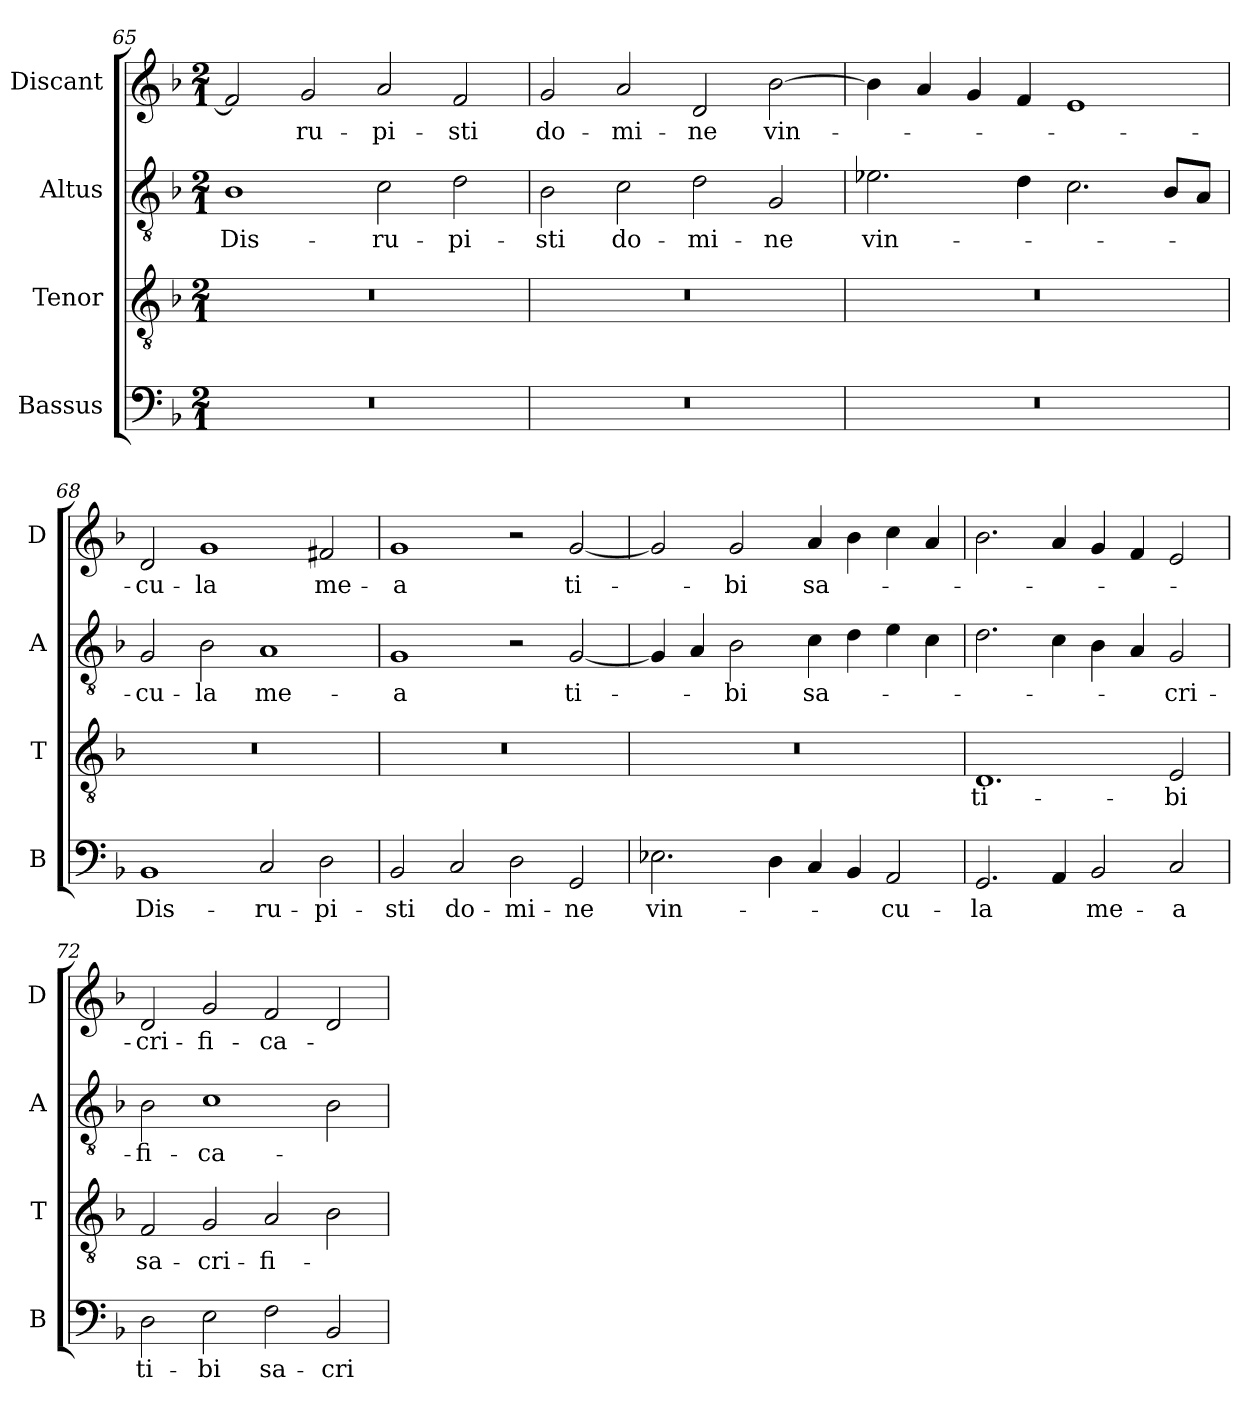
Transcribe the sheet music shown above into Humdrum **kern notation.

**kern	**text	**kern	**text	**kern	**text	**kern	**text
*part4	*part4	*part3	*part3	*part2	*part2	*part1	*part1
*staff4	*staff4	*staff3	*staff3	*staff2	*staff2	*staff1	*staff1
*I"Bassus	*	*I"Tenor	*	*I"Altus	*	*I"Discant	*
*I'B	*	*I'T	*	*I'A	*	*I'D	*
*clefF4	*	*clefGv2	*	*clefGv2	*	*clefG2	*
*k[b-]	*	*k[b-]	*	*k[b-]	*	*k[b-]	*
*M2/1	*	*M2/1	*	*M2/1	*	*M2/1	*
=65	=65	=65	=65	=65	=65	=65	=65
0r	.	0r	.	1B-	Dis-	2f/]	.
.	.	.	.	.	.	2g/	-ru-
.	.	.	.	2c\	-ru-	2a/	-pi-
.	.	.	.	2d\	-pi-	2f/	-sti
=66	=66	=66	=66	=66	=66	=66	=66
0r	.	0r	.	2B-\	-sti	2g/	do-
.	.	.	.	2c\	do-	2a/	-mi-
.	.	.	.	2d\	-mi-	2d/	-ne
.	.	.	.	2G/	-ne	[2b-\	vin-
=67	=67	=67	=67	=67	=67	=67	=67
0r	.	0r	.	2.e-X\	vin-	4b-\]	.
.	.	.	.	.	.	4a/	.
.	.	.	.	.	.	4g/	.
.	.	.	.	4d\	.	4f/	.
.	.	.	.	2.c\	.	1e	.
.	.	.	.	8B-/L	.	.	.
.	.	.	.	8A/J	.	.	.
=68	=68	=68	=68	=68	=68	=68	=68
1BB-	Dis-	0r	.	2G/	-cu-	2d/	-cu-
.	.	.	.	2B-\	-la	1g	-la
2C/	-ru-	.	.	1A	me-	.	.
2D\	-pi-	.	.	.	.	2f#X/	me-
=69	=69	=69	=69	=69	=69	=69	=69
2BB-/	-sti	0r	.	1G	-a	1g	-a
2C/	do-	.	.	.	.	.	.
2D\	-mi-	.	.	2r	.	2r	.
2GG/	-ne	.	.	[2G/	ti-	[2g/	ti-
=70	=70	=70	=70	=70	=70	=70	=70
2.E-X\	vin-	0r	.	4G/]	.	2g/]	.
.	.	.	.	4A/	.	.	.
.	.	.	.	2B-\	-bi	2g/	-bi
4D\	.	.	.	.	.	.	.
4C/	.	.	.	4c\	sa-	4a/	sa-
4BB-/	.	.	.	4d\	.	4b-\	.
2AA/	-cu-	.	.	4e\	.	4cc\	.
.	.	.	.	4c\	.	4a/	.
=71	=71	=71	=71	=71	=71	=71	=71
2.GG/	-la	1.D	ti-	2.d\	.	2.b-\	.
4AA/	.	.	.	4c\	.	4a/	.
2BB-/	me-	.	.	4B-\	.	4g/	.
.	.	.	.	4A/	.	4f/	.
2C/	-a	2E/	-bi	2G/	-cri-	2e/	.
=72	=72	=72	=72	=72	=72	=72	=72
2D\	ti-	2F/	sa-	2B-\	-fi-	2d/	-cri-
2E\	-bi	2G/	-cri-	1c	-ca-	2g/	-fi-
2F\	sa-	2A/	-fi-	.	.	2f/	-ca-
2BB-/	-cri-	2B-\	.	2B-\	.	2d/	.
=	=	=	=	=	=	=	=
*-	*-	*-	*-	*-	*-	*-	*-
